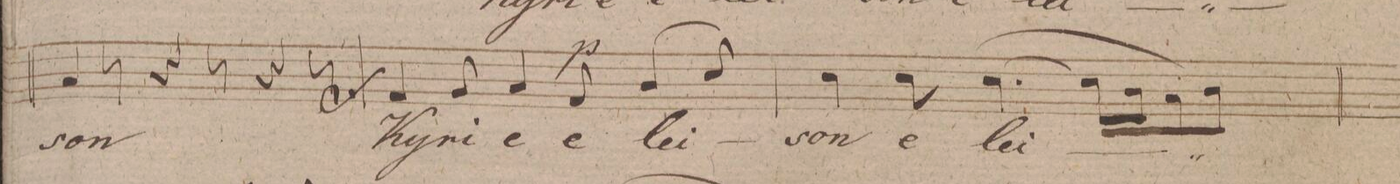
**kern	**dynam	**text
*I"Tenore.	*	*
*clefC4	*	*
*k[f#]	*	*
*M9/8	*	*
4G/	.	-son
8r	.	.
4r	.	.
8r	.	.
4r	.	.
8r	.	.
=61	=61	=61
4E/	f	Ky-
8F#/	.	-ri-
4G/	.	-e
8E/	p	e-
(>4A/	.	-lei-
8B/)	.	.
=62	=62	=62
4B\	.	-son
8B\	.	e-
([4.B\	.	-lei-
16B\LL]	.	.
16A\J	.	.
8G\	.	.
8A\J)	.	.
=63	=63	=63
*-	*-	*-
